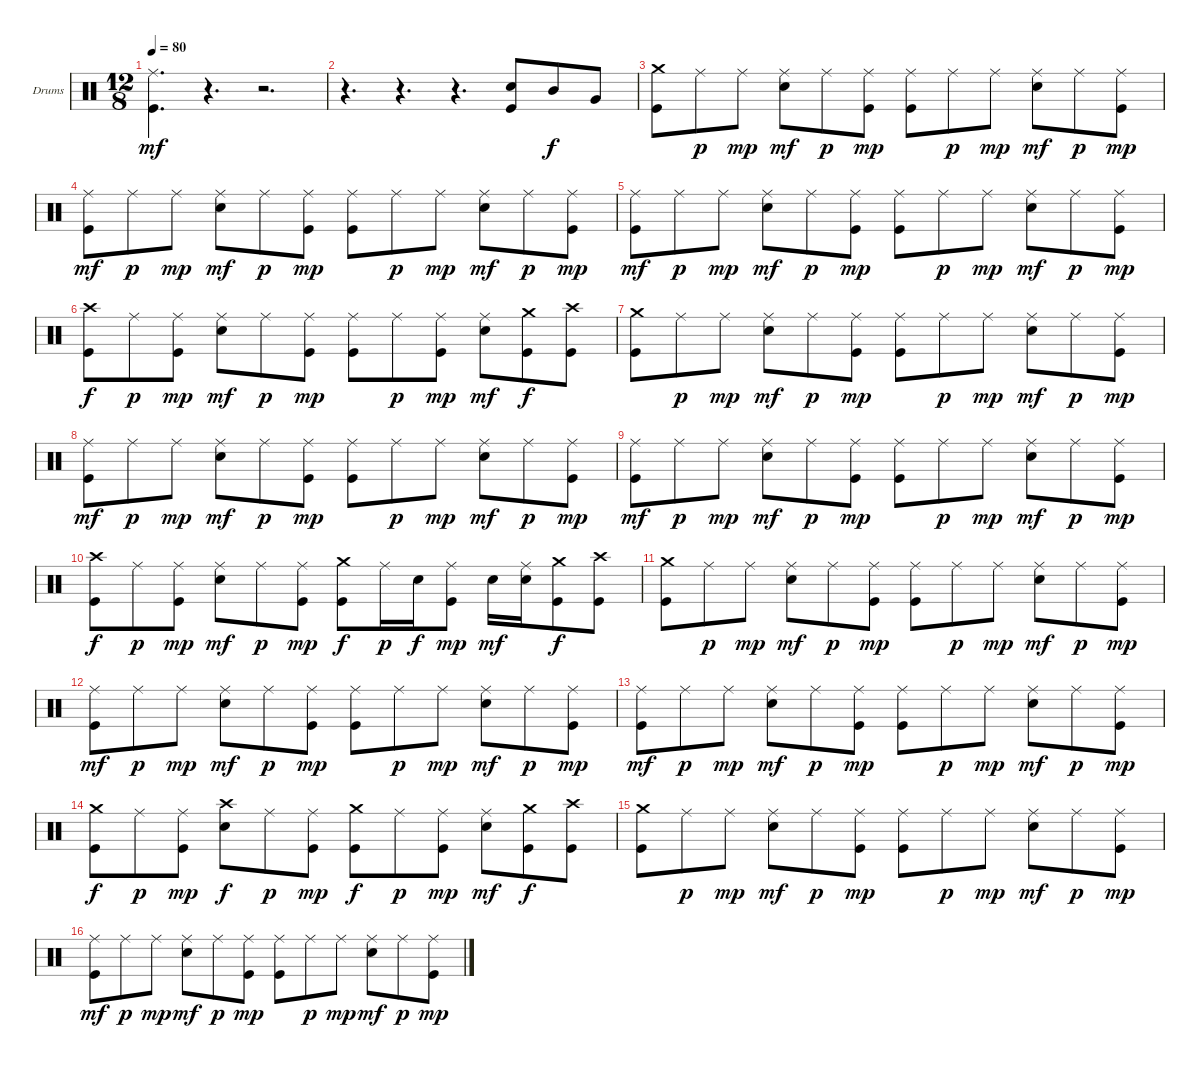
\bracketExtendMode groupsimilarinstruments
\firstSystemTrackNameOrientation horizontal
\otherSystemsTrackNameOrientation horizontal
\track ("Ударные" "Drums") {instrument percussion}
\staff {score}
\articulation defaults
\ts (12 8)
\tempo 80
\clef neutral
\ks c
("Ride (middle)" "Kick (hit)").4{d dy mf} r.4{d} r.2{d} |
r.4{d} r.4{d} r.4{d} ("Snare (hit) 2" "Kick (hit)").8 "Mid Tom (hit)".8{dy f} "Very Low Tom (hit)".8 |
("Crash medium (hit)" "Kick (hit)").8 "Ride (middle)".8{dy p} "Ride (middle)".8{dy mp} ("Ride (middle)" "Snare (hit) 2").8{dy mf} "Ride (middle)".8{dy p} ("Ride (middle)" "Kick (hit)").8{dy mp} ("Ride (middle)" "Kick (hit)").8 "Ride (middle)".8{dy p} "Ride (middle)".8{dy mp} ("Ride (middle)" "Snare (hit) 2").8{dy mf} "Ride (middle)".8{dy p} ("Ride (middle)" "Kick (hit)").8{dy mp} |
("Ride (middle)" "Kick (hit)").8{dy mf} "Ride (middle)".8{dy p} "Ride (middle)".8{dy mp} ("Ride (middle)" "Snare (hit) 2").8{dy mf} "Ride (middle)".8{dy p} ("Ride (middle)" "Kick (hit)").8{dy mp} ("Ride (middle)" "Kick (hit)").8 "Ride (middle)".8{dy p} "Ride (middle)".8{dy mp} ("Ride (middle)" "Snare (hit) 2").8{dy mf} "Ride (middle)".8{dy p} ("Ride (middle)" "Kick (hit)").8{dy mp} |
("Ride (middle)" "Kick (hit)").8{dy mf} "Ride (middle)".8{dy p} "Ride (middle)".8{dy mp} ("Ride (middle)" "Snare (hit) 2").8{dy mf} "Ride (middle)".8{dy p} ("Ride (middle)" "Kick (hit)").8{dy mp} ("Ride (middle)" "Kick (hit)").8 "Ride (middle)".8{dy p} "Ride (middle)".8{dy mp} ("Ride (middle)" "Snare (hit) 2").8{dy mf} "Ride (middle)".8{dy p} ("Ride (middle)" "Kick (hit)").8{dy mp} |
("Crash high (hit)" "Kick (hit)").8{dy f} "Ride (middle)".8{dy p} ("Ride (middle)" "Kick (hit)").8{dy mp} ("Ride (middle)" "Snare (hit) 2").8{dy mf} "Ride (middle)".8{dy p} ("Ride (middle)" "Kick (hit)").8{dy mp} ("Ride (middle)" "Kick (hit)").8 "Ride (middle)".8{dy p} ("Ride (middle)" "Kick (hit)").8{dy mp} ("Ride (middle)" "Snare (hit) 2").8{dy mf} ("Crash medium (hit)" "Kick (hit)").8{dy f} ("Crash high (hit)" "Kick (hit)").8 |
("Crash medium (hit)" "Kick (hit)").8 "Ride (middle)".8{dy p} "Ride (middle)".8{dy mp} ("Ride (middle)" "Snare (hit) 2").8{dy mf} "Ride (middle)".8{dy p} ("Ride (middle)" "Kick (hit)").8{dy mp} ("Ride (middle)" "Kick (hit)").8 "Ride (middle)".8{dy p} "Ride (middle)".8{dy mp} ("Ride (middle)" "Snare (hit) 2").8{dy mf} "Ride (middle)".8{dy p} ("Ride (middle)" "Kick (hit)").8{dy mp} |
("Ride (middle)" "Kick (hit)").8{dy mf} "Ride (middle)".8{dy p} "Ride (middle)".8{dy mp} ("Ride (middle)" "Snare (hit) 2").8{dy mf} "Ride (middle)".8{dy p} ("Ride (middle)" "Kick (hit)").8{dy mp} ("Ride (middle)" "Kick (hit)").8 "Ride (middle)".8{dy p} "Ride (middle)".8{dy mp} ("Ride (middle)" "Snare (hit) 2").8{dy mf} "Ride (middle)".8{dy p} ("Ride (middle)" "Kick (hit)").8{dy mp} |
("Ride (middle)" "Kick (hit)").8{dy mf} "Ride (middle)".8{dy p} "Ride (middle)".8{dy mp} ("Ride (middle)" "Snare (hit) 2").8{dy mf} "Ride (middle)".8{dy p} ("Ride (middle)" "Kick (hit)").8{dy mp} ("Ride (middle)" "Kick (hit)").8 "Ride (middle)".8{dy p} "Ride (middle)".8{dy mp} ("Ride (middle)" "Snare (hit) 2").8{dy mf} "Ride (middle)".8{dy p} ("Ride (middle)" "Kick (hit)").8{dy mp} |
("Crash high (hit)" "Kick (hit)").8{dy f} "Ride (middle)".8{dy p} ("Ride (middle)" "Kick (hit)").8{dy mp} ("Ride (middle)" "Snare (hit) 2").8{dy mf} "Ride (middle)".8{dy p} ("Ride (middle)" "Kick (hit)").8{dy mp} ("Crash medium (hit)" "Kick (hit)").8{dy f} "Ride (middle)".16{dy p} "Snare (hit) 2".16{dy f} ("Ride (middle)" "Kick (hit)").8{dy mp} "Snare (hit) 2".16{dy mf} ("Ride (middle)" "Snare (hit) 2").16 ("Crash medium (hit)" "Kick (hit)").8{dy f} ("Crash high (hit)" "Kick (hit)").8 |
("Crash medium (hit)" "Kick (hit)").8 "Ride (middle)".8{dy p} "Ride (middle)".8{dy mp} ("Ride (middle)" "Snare (hit) 2").8{dy mf} "Ride (middle)".8{dy p} ("Ride (middle)" "Kick (hit)").8{dy mp} ("Ride (middle)" "Kick (hit)").8 "Ride (middle)".8{dy p} "Ride (middle)".8{dy mp} ("Ride (middle)" "Snare (hit) 2").8{dy mf} "Ride (middle)".8{dy p} ("Ride (middle)" "Kick (hit)").8{dy mp} |
("Ride (middle)" "Kick (hit)").8{dy mf} "Ride (middle)".8{dy p} "Ride (middle)".8{dy mp} ("Ride (middle)" "Snare (hit) 2").8{dy mf} "Ride (middle)".8{dy p} ("Ride (middle)" "Kick (hit)").8{dy mp} ("Ride (middle)" "Kick (hit)").8 "Ride (middle)".8{dy p} "Ride (middle)".8{dy mp} ("Ride (middle)" "Snare (hit) 2").8{dy mf} "Ride (middle)".8{dy p} ("Ride (middle)" "Kick (hit)").8{dy mp} |
("Ride (middle)" "Kick (hit)").8{dy mf} "Ride (middle)".8{dy p} "Ride (middle)".8{dy mp} ("Ride (middle)" "Snare (hit) 2").8{dy mf} "Ride (middle)".8{dy p} ("Ride (middle)" "Kick (hit)").8{dy mp} ("Ride (middle)" "Kick (hit)").8 "Ride (middle)".8{dy p} "Ride (middle)".8{dy mp} ("Ride (middle)" "Snare (hit) 2").8{dy mf} "Ride (middle)".8{dy p} ("Ride (middle)" "Kick (hit)").8{dy mp} |
("Crash medium (hit)" "Kick (hit)").8{dy f} "Ride (middle)".8{dy p} ("Ride (middle)" "Kick (hit)").8{dy mp} ("Crash high (hit)" "Snare (hit) 2").8{dy f} "Ride (middle)".8{dy p} ("Ride (middle)" "Kick (hit)").8{dy mp} ("Crash medium (hit)" "Kick (hit)").8{dy f} "Ride (middle)".8{dy p} ("Ride (middle)" "Kick (hit)").8{dy mp} ("Ride (middle)" "Snare (hit) 2").8{dy mf} ("Crash medium (hit)" "Kick (hit)").8{dy f} ("Crash high (hit)" "Kick (hit)").8 |
("Crash medium (hit)" "Kick (hit)").8 "Ride (middle)".8{dy p} "Ride (middle)".8{dy mp} ("Ride (middle)" "Snare (hit) 2").8{dy mf} "Ride (middle)".8{dy p} ("Ride (middle)" "Kick (hit)").8{dy mp} ("Ride (middle)" "Kick (hit)").8 "Ride (middle)".8{dy p} "Ride (middle)".8{dy mp} ("Ride (middle)" "Snare (hit) 2").8{dy mf} "Ride (middle)".8{dy p} ("Ride (middle)" "Kick (hit)").8{dy mp} |
("Ride (middle)" "Kick (hit)").8{dy mf} "Ride (middle)".8{dy p} "Ride (middle)".8{dy mp} ("Ride (middle)" "Snare (hit) 2").8{dy mf} "Ride (middle)".8{dy p} ("Ride (middle)" "Kick (hit)").8{dy mp} ("Ride (middle)" "Kick (hit)").8 "Ride (middle)".8{dy p} "Ride (middle)".8{dy mp} ("Ride (middle)" "Snare (hit) 2").8{dy mf} "Ride (middle)".8{dy p} ("Ride (middle)" "Kick (hit)").8{dy mp}
